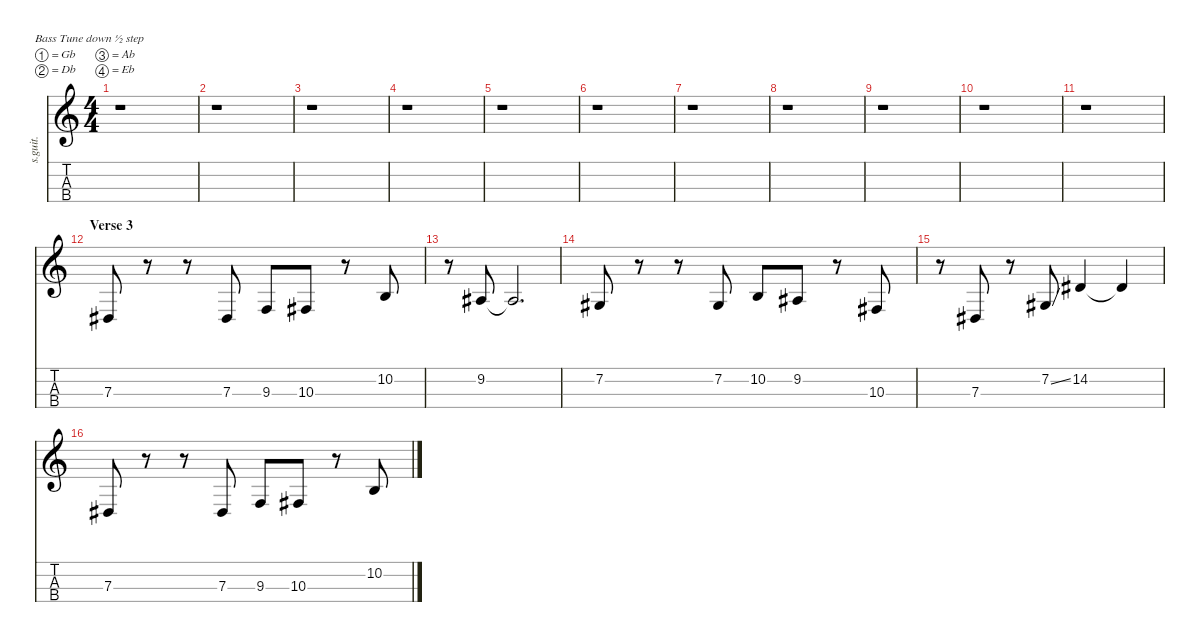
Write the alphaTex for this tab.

\defaultSystemsLayout 4
\hideDynamics
\bracketExtendMode nobrackets
\track ("Octave for Bass" "s.guit.") {instrument electricbassfinger}
\staff {score tabs}
\tuning (Gb2 Db2 Ab1 Eb1)
\ts (4 4)
\tempo (139 hide)
\clef g2
\ks c
r.1{dy f} |
r.1 |
r.1 |
r.1 |
r.1 |
r.1 |
r.1 |
r.1 |
r.1 |
r.1 |
r.1 |
\section ("" "Verse 3")
7.3{acc #}.8{lyrics (0 "") lyrics (1 "") lyrics (2 "") lyrics (3 "") lyrics (4 "")} r.8 r.8 7.3{acc #}.8{lyrics (0 "") lyrics (1 "") lyrics (2 "") lyrics (3 "") lyrics (4 "")} 9.3.8{lyrics (0 "") lyrics (1 "") lyrics (2 "") lyrics (3 "") lyrics (4 "")} 10.3{acc #}.8{lyrics (0 "") lyrics (1 "") lyrics (2 "") lyrics (3 "") lyrics (4 "")} r.8 10.2.8{lyrics (0 "") lyrics (1 "") lyrics (2 "") lyrics (3 "") lyrics (4 "")} |
r.8 9.2{acc #}.8{lyrics (0 "") lyrics (1 "") lyrics (2 "") lyrics (3 "") lyrics (4 "")} 9.2{t acc #}.2{d lyrics (0 "") lyrics (1 "") lyrics (2 "") lyrics (3 "") lyrics (4 "")} |
7.2{acc #}.8{lyrics (0 "") lyrics (1 "") lyrics (2 "") lyrics (3 "") lyrics (4 "")} r.8 r.8 7.2{acc #}.8{lyrics (0 "") lyrics (1 "") lyrics (2 "") lyrics (3 "") lyrics (4 "")} 10.2.8{lyrics (0 "") lyrics (1 "") lyrics (2 "") lyrics (3 "") lyrics (4 "")} 9.2{acc #}.8{lyrics (0 "") lyrics (1 "") lyrics (2 "") lyrics (3 "") lyrics (4 "")} r.8 10.3{acc #}.8{lyrics (0 "") lyrics (1 "") lyrics (2 "") lyrics (3 "") lyrics (4 "")} |
r.8 7.3{acc #}.8{lyrics (0 "") lyrics (1 "") lyrics (2 "") lyrics (3 "") lyrics (4 "")} r.8 7.2{ss acc #}.8{lyrics (0 "") lyrics (1 "") lyrics (2 "") lyrics (3 "") lyrics (4 "")} 14.2{acc #}.4{lyrics (0 "") lyrics (1 "") lyrics (2 "") lyrics (3 "") lyrics (4 "")} 14.2{t acc #}.4{lyrics (0 "") lyrics (1 "") lyrics (2 "") lyrics (3 "") lyrics (4 "")} |
7.3{acc #}.8{lyrics (0 "") lyrics (1 "") lyrics (2 "") lyrics (3 "") lyrics (4 "")} r.8 r.8 7.3{acc #}.8{lyrics (0 "") lyrics (1 "") lyrics (2 "") lyrics (3 "") lyrics (4 "")} 9.3.8{lyrics (0 "") lyrics (1 "") lyrics (2 "") lyrics (3 "") lyrics (4 "")} 10.3{acc #}.8{lyrics (0 "") lyrics (1 "") lyrics (2 "") lyrics (3 "") lyrics (4 "")} r.8 10.2.8{lyrics (0 "") lyrics (1 "") lyrics (2 "") lyrics (3 "") lyrics (4 "")}
